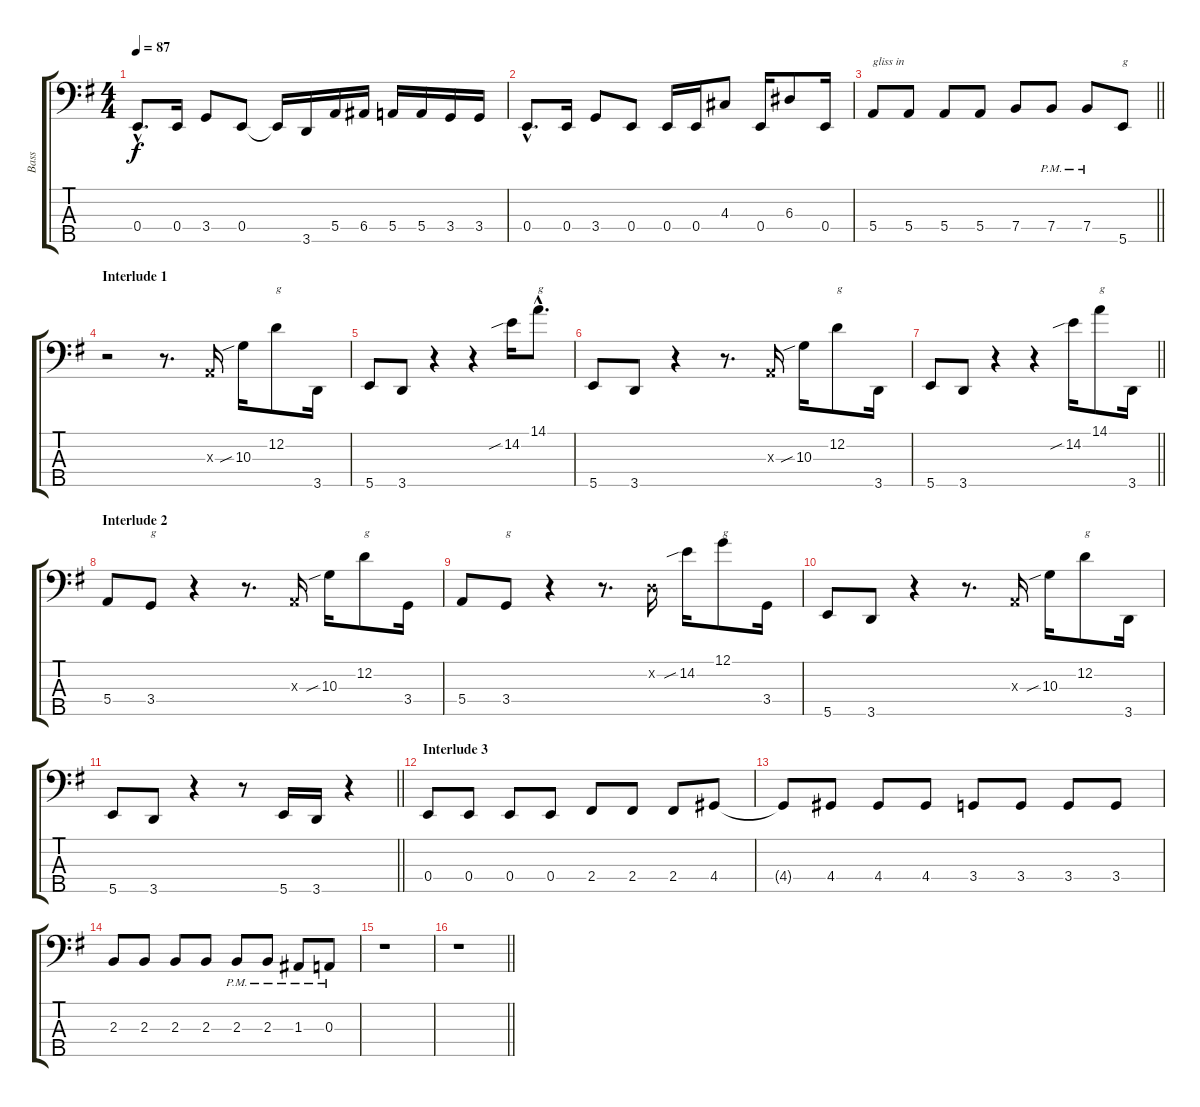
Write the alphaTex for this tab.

\track ("Bass" "Bass") {instrument electricbassfinger}
\staff {score tabs}
\tuning (G2 D2 A1 E1 B0) {hide}
\ts (4 4)
\tempo 87
\clef f4
\ks g
0.4{hac}.8{d dy f} 0.4.16 3.4.8 0.4.8 0.4{t}.16 3.5.16 5.4.16 6.4.16 5.4.16 5.4.16 3.4.16 3.4.16 |
0.4{hac}.8{d} 0.4.16 3.4.8 0.4.8 0.4.16 0.4.16 4.3.8 0.4.16 6.3.8 0.4.16 |
\barLineRight lightlight
5.4.8{txt "gliss in"} 5.4.8 5.4.8 5.4.8 7.4.8 7.4{pm}.8 7.4{pm}.8 5.5.8{txt "g"} |
\section ("" "Interlude 1")
r.2 r.8{d} 0.3{x}.16 10.3{sib}.16 12.2.8{txt "g"} 3.5.16 |
5.5.8 3.5.8 r.4 r.4 14.2{sib}.16 14.1{hac}.8{d txt "g"} |
5.5.8 3.5.8 r.4 r.8{d} 0.3{x}.16 10.3{sib}.16 12.2.8{txt "g"} 3.5.16 |
\barLineRight lightlight
5.5.8 3.5.8 r.4 r.4 14.2{sib}.16 14.1.8{txt "g"} 3.5.16 |
\section ("" "Interlude 2")
5.4.8 3.4.8{txt "g"} r.4 r.8{d} 0.3{x}.16 10.3{sib}.16 12.2.8{txt "g"} 3.4.16 |
5.4.8 3.4.8{txt "g"} r.4 r.8{d} 0.2{x}.16 14.2{sib}.16 12.1.8{txt "g"} 3.4.16 |
5.5.8 3.5.8 r.4 r.8{d} 0.3{x}.16 10.3{sib}.16 12.2.8{txt "g"} 3.5.16 |
\barLineRight lightlight
5.5.8 3.5.8 r.4 r.8 5.5.16 3.5.16 r.4 |
\section ("" "Interlude 3")
0.4.8 0.4.8 0.4.8 0.4.8 2.4.8 2.4.8 2.4.8 4.4.8 |
4.4{t}.8 4.4.8 4.4.8 4.4.8 3.4.8 3.4.8 3.4.8 3.4.8 |
2.3.8 2.3.8 2.3.8 2.3.8 2.3{pm}.8 2.3{pm}.8 1.3{pm}.8 0.3{pm}.8 |
r.1 |
\barLineRight lightlight
r.1
